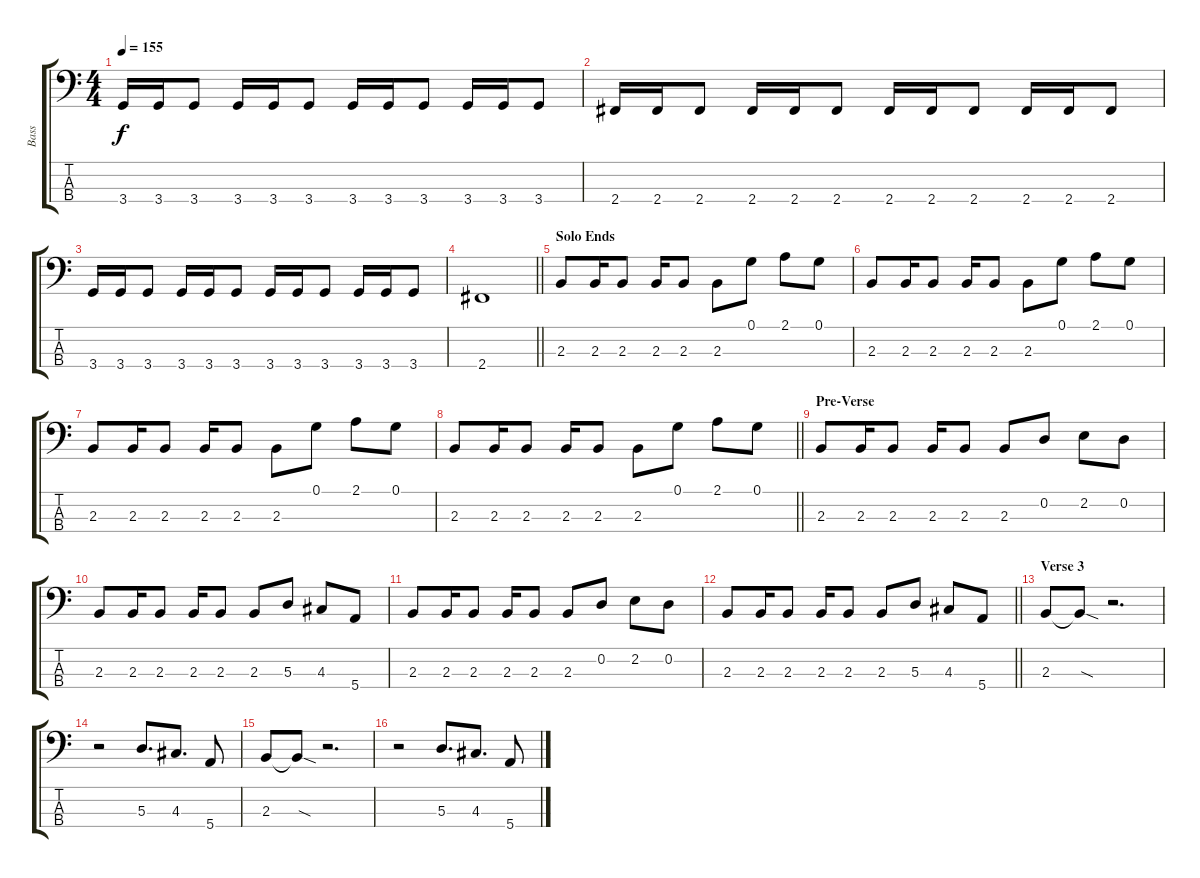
\track ("Bass" "Bass") {instrument electricbassfinger}
\staff {score tabs}
\tuning (G2 D2 A1 E1) {hide}
\ts (4 4)
\tempo 155
\clef f4
\ks c
3.4.16{dy f} 3.4.16 3.4.8 3.4.16 3.4.16 3.4.8 3.4.16 3.4.16 3.4.8 3.4.16 3.4.16 3.4.8 |
2.4.16 2.4.16 2.4.8 2.4.16 2.4.16 2.4.8 2.4.16 2.4.16 2.4.8 2.4.16 2.4.16 2.4.8 |
3.4.16 3.4.16 3.4.8 3.4.16 3.4.16 3.4.8 3.4.16 3.4.16 3.4.8 3.4.16 3.4.16 3.4.8 |
\barLineRight lightlight
2.4.1 |
\section ("" "Solo Ends")
2.3.8 2.3.16 2.3.8 2.3.16 2.3.8 2.3.8 0.1.8 2.1.8 0.1.8 |
2.3.8 2.3.16 2.3.8 2.3.16 2.3.8 2.3.8 0.1.8 2.1.8 0.1.8 |
2.3.8 2.3.16 2.3.8 2.3.16 2.3.8 2.3.8 0.1.8 2.1.8 0.1.8 |
\barLineRight lightlight
2.3.8 2.3.16 2.3.8 2.3.16 2.3.8 2.3.8 0.1.8 2.1.8 0.1.8 |
\section ("" "Pre-Verse")
2.3.8 2.3.16 2.3.8 2.3.16 2.3.8 2.3.8 0.2.8 2.2.8 0.2.8 |
2.3.8 2.3.16 2.3.8 2.3.16 2.3.8 2.3.8 5.3.8 4.3.8 5.4.8 |
2.3.8 2.3.16 2.3.8 2.3.16 2.3.8 2.3.8 0.2.8 2.2.8 0.2.8 |
\barLineRight lightlight
2.3.8 2.3.16 2.3.8 2.3.16 2.3.8 2.3.8 5.3.8 4.3.8 5.4.8 |
\section ("" "Verse 3")
2.3.8 2.3{sod t}.8 r.2{d} |
r.2 5.3.8{d} 4.3.8{d} 5.4.8 |
2.3.8 2.3{sod t}.8 r.2{d} |
r.2 5.3.8{d} 4.3.8{d} 5.4.8
